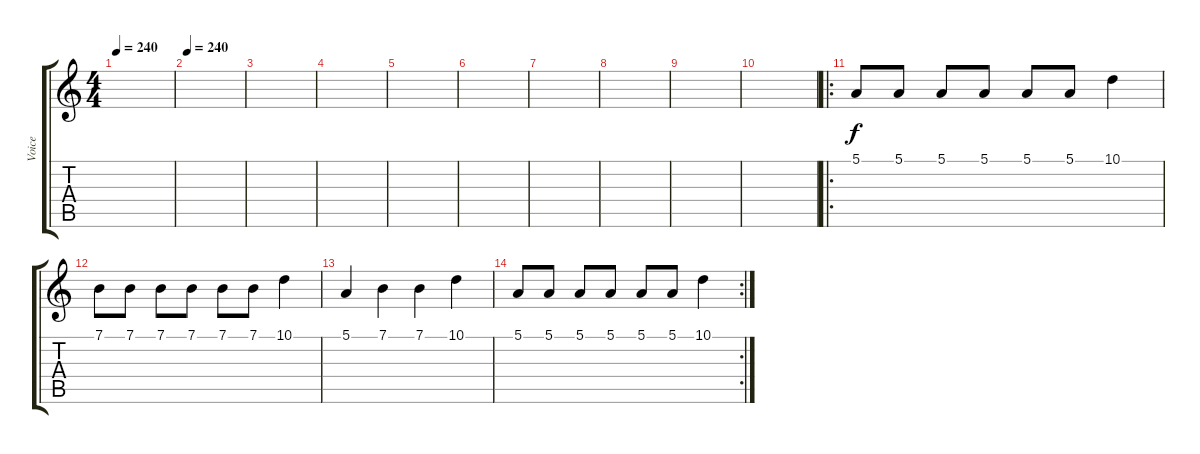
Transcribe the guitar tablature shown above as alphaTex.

\track ("Voice" "Voice") {instrument rockorgan}
\staff {score tabs}
\tuning (E4 B3 G3 D3 A2 E2) {hide}
\ts (4 4)
\tempo 240
\tempo 100
\tempo 240
\clef g2
\ks c
|
\tempo 240
|
|
|
|
|
|
|
|
|
\ro
5.1.8 5.1.8 5.1.8 5.1.8 5.1.8 5.1.8 10.1.4 |
7.1.8 7.1.8 7.1.8 7.1.8 7.1.8 7.1.8 10.1.4 |
5.1.4 7.1.4 7.1.4 10.1.4 |
\rc 2
5.1.8 5.1.8 5.1.8 5.1.8 5.1.8 5.1.8 10.1.4
